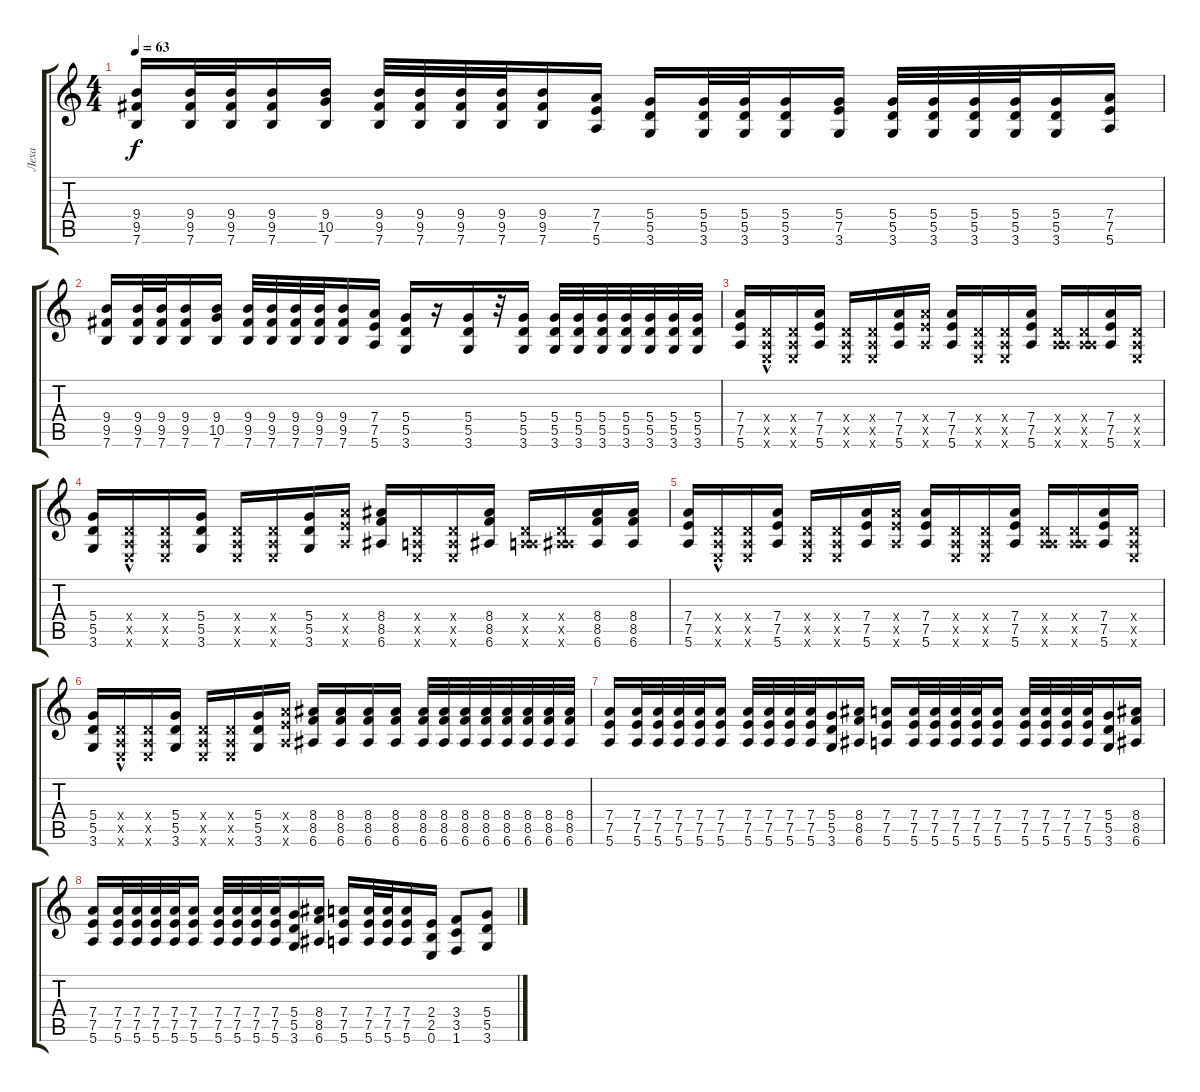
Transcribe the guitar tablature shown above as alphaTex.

\track ("Леха" "Леха") {instrument distortionguitar}
\staff {score tabs}
\tuning (E4 B3 G3 D3 A2 E2) {hide}
\ts (4 4)
\tempo 63
\clef g2
\ks c
(9.4 9.5 7.6).16{dy f} (9.4 9.5 7.6).32 (9.4 9.5 7.6).32 (9.4 9.5 7.6).16 (9.4 10.5 7.6).16 (9.4 9.5 7.6).32 (9.4 9.5 7.6).32 (9.4 9.5 7.6).32 (9.4 9.5 7.6).32 (9.4 9.5 7.6).16 (7.4 7.5 5.6).16 (5.4 5.5 3.6).16 (5.4 5.5 3.6).32 (5.4 5.5 3.6).32 (5.4 5.5 3.6).16 (5.4 7.5 3.6).16 (5.4 5.5 3.6).32 (5.4 5.5 3.6).32 (5.4 5.5 3.6).32 (5.4 5.5 3.6).32 (5.4 5.5 3.6).16 (7.4 7.5 5.6).16 |
(9.4 9.5 7.6).16 (9.4 9.5 7.6).32 (9.4 9.5 7.6).32 (9.4 9.5 7.6).16 (9.4 10.5 7.6).16 (9.4 9.5 7.6).32 (9.4 9.5 7.6).32 (9.4 9.5 7.6).32 (9.4 9.5 7.6).32 (9.4 9.5 7.6).16 (7.4 7.5 5.6).16 (5.4 5.5 3.6).16 r.16 (5.4 5.5 3.6).16 r.32 (5.4 5.5 3.6).16 (5.4 5.5 3.6).32 (5.4 5.5 3.6).32 (5.4 5.5 3.6).32 (5.4 5.5 3.6).32 (5.4 5.5 3.6).32 (5.4 5.5 3.6).32 (5.4 5.5 3.6).32 |
(7.4 7.5 5.6).16 (0.4{x} 0.5{x} 0.6{hac x}).16 (0.4{x} 0.5{x} 0.6{x}).16 (7.4 7.5 5.6).16 (0.4{x} 0.5{x} 0.6{x}).16 (0.4{x} 0.5{x} 0.6{x}).16 (7.4 7.5 5.6).16 (7.4{x} 7.5{x} 5.6{x}).16 (7.4 7.5 5.6).16 (0.4{x} 0.5{x} 0.6{x}).16 (0.4{x} 0.5{x} 0.6{x}).16 (7.4 7.5 5.6).16 (0.4{x} 0.5{x} 5.6{x}).16 (0.4{x} 0.5{x} 5.6{x}).16 (7.4 7.5 5.6).16 (0.4{x} 0.5{x} 0.6{x}).16 |
(5.4 5.5 3.6).16 (0.4{x} 0.5{x} 0.6{hac x}).16 (0.4{x} 0.5{x} 0.6{x}).16 (5.4 5.5 3.6).16 (0.4{x} 0.5{x} 0.6{x}).16 (0.4{x} 0.5{x} 0.6{x}).16 (5.4 5.5 3.6).16 (7.4{x} 7.5{x} 5.6{x}).16 (8.4 8.5 6.6).16 (0.4{x} 0.5{x} 0.6{x}).16 (0.4{x} 0.5{x} 0.6{x}).16 (8.4 8.5 6.6).16 (0.4{x} 0.5{x} 5.6{x}).16 (0.4{x} 0.5{x} 6.6{x}).16 (8.4 8.5 6.6).16 (8.4 8.5 6.6).16 |
(7.4 7.5 5.6).16 (0.4{x} 0.5{x} 0.6{hac x}).16 (0.4{x} 0.5{x} 0.6{x}).16 (7.4 7.5 5.6).16 (0.4{x} 0.5{x} 0.6{x}).16 (0.4{x} 0.5{x} 0.6{x}).16 (7.4 7.5 5.6).16 (7.4{x} 7.5{x} 5.6{x}).16 (7.4 7.5 5.6).16 (0.4{x} 0.5{x} 0.6{x}).16 (0.4{x} 0.5{x} 0.6{x}).16 (7.4 7.5 5.6).16 (0.4{x} 0.5{x} 5.6{x}).16 (0.4{x} 0.5{x} 5.6{x}).16 (7.4 7.5 5.6).16 (0.4{x} 0.5{x} 0.6{x}).16 |
(5.4 5.5 3.6).16 (0.4{x} 0.5{x} 0.6{hac x}).16 (0.4{x} 0.5{x} 0.6{x}).16 (5.4 5.5 3.6).16 (0.4{x} 0.5{x} 0.6{x}).16 (0.4{x} 0.5{x} 0.6{x}).16 (5.4 5.5 3.6).16 (7.4{x} 7.5{x} 5.6{x}).16 (8.4 8.5 6.6).16 (8.4 8.5 6.6).16 (8.4 8.5 6.6).16 (8.4 8.5 6.6).16 (8.4 8.5 6.6).32 (8.4 8.5 6.6).32 (8.4 8.5 6.6).32 (8.4 8.5 6.6).32 (8.4 8.5 6.6).32 (8.4 8.5 6.6).32 (8.4 8.5 6.6).32 (8.4 8.5 6.6).32 |
(7.4 7.5 5.6).16 (7.4 7.5 5.6).32 (7.4 7.5 5.6).32 (7.4 7.5 5.6).32 (7.4 7.5 5.6).32 (7.4 7.5 5.6).16 (7.4 7.5 5.6).32 (7.4 7.5 5.6).32 (7.4 7.5 5.6).32 (7.4 7.5 5.6).32 (5.4 5.5 3.6).16 (8.4 8.5 6.6).16 (7.4 7.5 5.6).16 (7.4 7.5 5.6).32 (7.4 7.5 5.6).32 (7.4 7.5 5.6).32 (7.4 7.5 5.6).32 (7.4 7.5 5.6).16 (7.4 7.5 5.6).32 (7.4 7.5 5.6).32 (7.4 7.5 5.6).32 (7.4 7.5 5.6).32 (5.4 5.5 3.6).16 (8.4 8.5 6.6).16 |
(7.4 7.5 5.6).16 (7.4 7.5 5.6).32 (7.4 7.5 5.6).32 (7.4 7.5 5.6).32 (7.4 7.5 5.6).32 (7.4 7.5 5.6).16 (7.4 7.5 5.6).32 (7.4 7.5 5.6).32 (7.4 7.5 5.6).32 (7.4 7.5 5.6).32 (5.4 5.5 3.6).16 (8.4 8.5 6.6).16 (7.4 7.5 5.6).16 (7.4 7.5 5.6).32 (7.4 7.5 5.6).32 (7.4 7.5 5.6).16 (2.4 2.5 0.6).16 (3.4 3.5 1.6).8 (5.4 5.5 3.6).8
